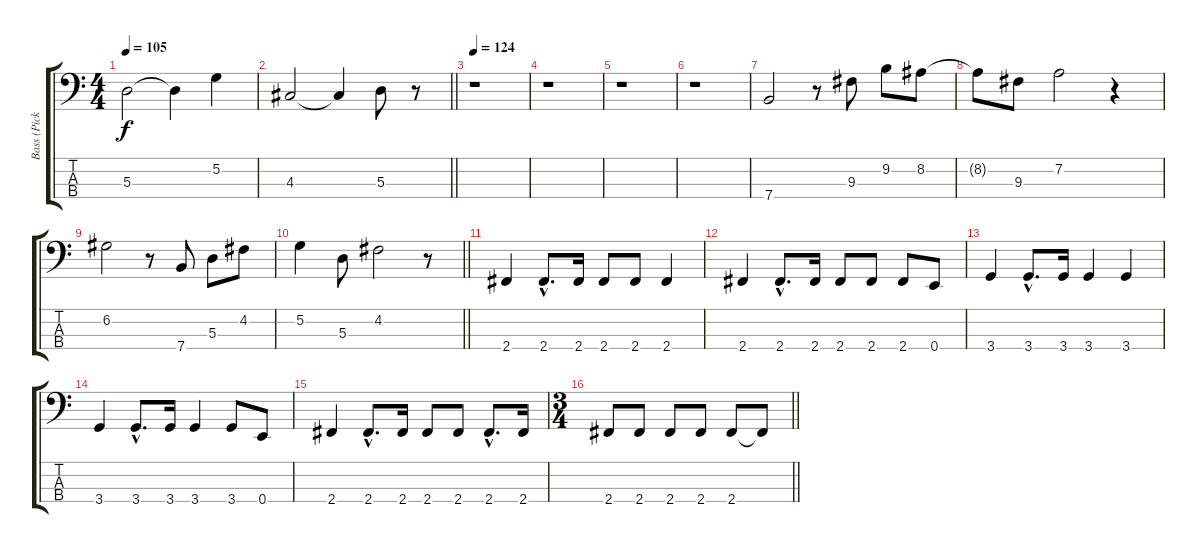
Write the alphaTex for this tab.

\track ("Bass (Pick)" "Bass (Pick") {instrument electricbasspick}
\staff {score tabs}
\tuning (G2 D2 A1 E1) {hide}
\ts (4 4)
\tempo 105
\clef f4
\ks c
5.3.2{dy f} 5.3{t}.4 5.2.4 |
\barLineRight lightlight
4.3.2 4.3{t}.4 5.3.8 r.8 |
\tempo 124
r.1 |
r.1 |
r.1 |
r.1 |
7.4.2 r.8 9.3.8 9.2.8 8.2.8 |
8.2{t}.8 9.3.8 7.2.2 r.4 |
6.2.2 r.8 7.4.8 5.3.8 4.2.8 |
\barLineRight lightlight
5.2.4 5.3.8 4.2.2 r.8 |
2.4.4 2.4{hac}.8{d} 2.4.16 2.4.8 2.4.8 2.4.4 |
2.4.4 2.4{hac}.8{d} 2.4.16 2.4.8 2.4.8 2.4.8 0.4.8 |
3.4.4 3.4{hac}.8{d} 3.4.16 3.4.4 3.4.4 |
3.4.4 3.4{hac}.8{d} 3.4.16 3.4.4 3.4.8 0.4.8 |
2.4.4 2.4{hac}.8{d} 2.4.16 2.4.8 2.4.8 2.4{hac}.8{d} 2.4.16 |
\ts (3 4)
\barLineRight lightlight
2.4.8 2.4.8 2.4.8 2.4.8 2.4.8 2.4{t}.8
